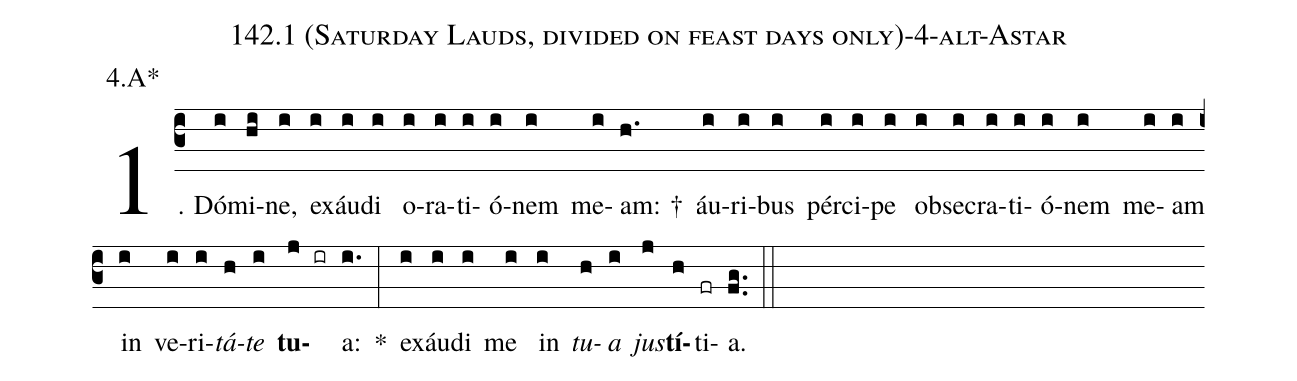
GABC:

name: 142.1 (Saturday Lauds, divided on feast days only)-4-alt-Astar;
annotation: 4.A*;
%%
(c3)1. Dó(i)mi(hi)ne,(i) ex(i)áu(i)di(i) o(i)ra(i)ti(i)ó(i)nem(i) me(i)am: †(h.) áu(i)ri(i)bus(i) pér(i)ci(i)pe(i) ob(i)se(i)cra(i)ti(i)ó(i)nem(i) me(i)am(i) in(i) ve(i)ri(i)<i>tá</i>(h)<i>te</i>(i) <b>tu</b>(j ir)a:(i.) *(:) ex(i)áu(i)di(i) me(i) in(i) <i>tu</i>(h)<i>a</i>(i) <i>jus</i>(j)<b>tí</b>(h)ti(fr)a.(fg..) (::)
